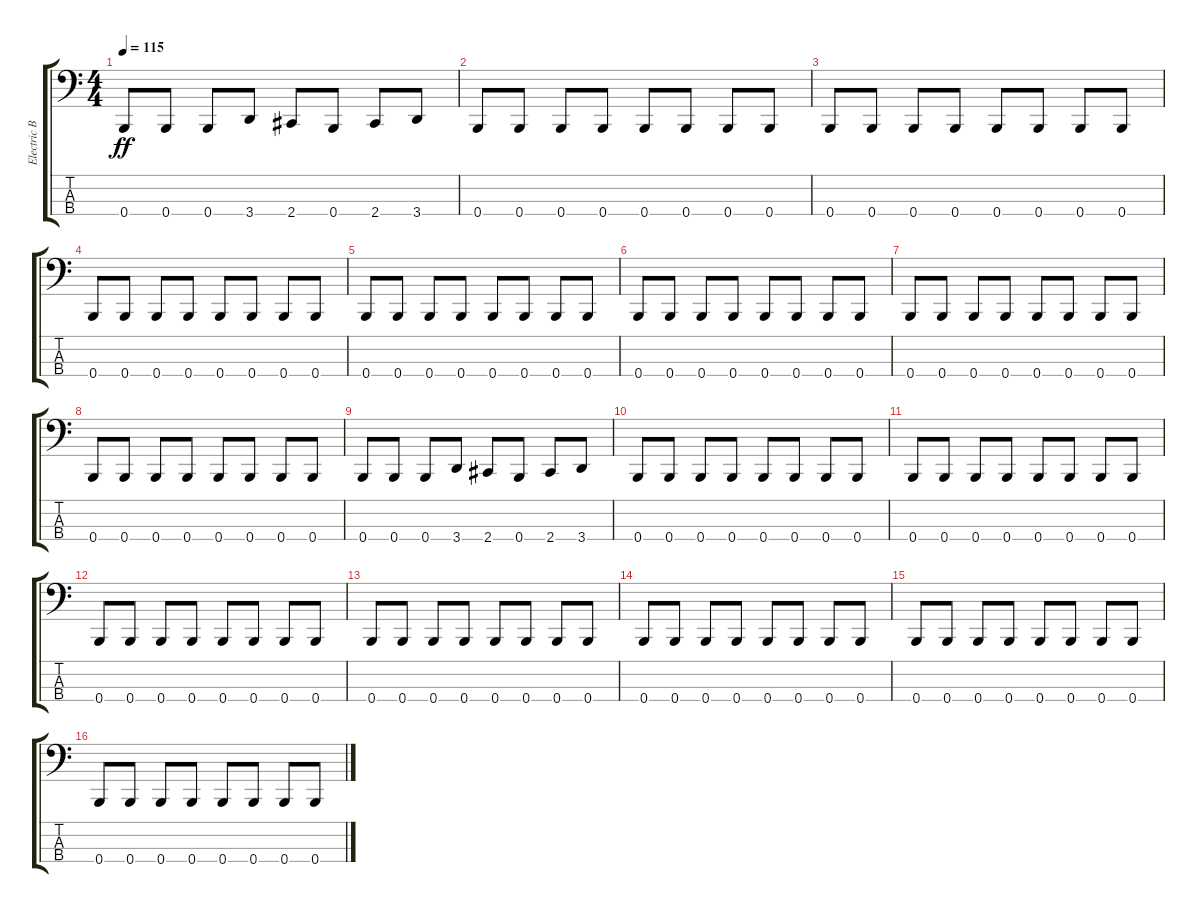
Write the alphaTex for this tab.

\track ("Electric Bass" "Electric B") {instrument electricbassfinger}
\staff {score tabs}
\tuning (D2 A1 E1 B0) {hide}
\ts (4 4)
\tempo 115
\clef f4
\ks c
0.4.8{dy ff} 0.4.8 0.4.8 3.4.8 2.4.8 0.4.8 2.4.8 3.4.8 |
0.4.8 0.4.8 0.4.8 0.4.8 0.4.8 0.4.8 0.4.8 0.4.8 |
0.4.8 0.4.8 0.4.8 0.4.8 0.4.8 0.4.8 0.4.8 0.4.8 |
0.4.8 0.4.8 0.4.8 0.4.8 0.4.8 0.4.8 0.4.8 0.4.8 |
0.4.8 0.4.8 0.4.8 0.4.8 0.4.8 0.4.8 0.4.8 0.4.8 |
0.4.8 0.4.8 0.4.8 0.4.8 0.4.8 0.4.8 0.4.8 0.4.8 |
0.4.8 0.4.8 0.4.8 0.4.8 0.4.8 0.4.8 0.4.8 0.4.8 |
0.4.8 0.4.8 0.4.8 0.4.8 0.4.8 0.4.8 0.4.8 0.4.8 |
0.4.8 0.4.8 0.4.8 3.4.8 2.4.8 0.4.8 2.4.8 3.4.8 |
0.4.8 0.4.8 0.4.8 0.4.8 0.4.8 0.4.8 0.4.8 0.4.8 |
0.4.8 0.4.8 0.4.8 0.4.8 0.4.8 0.4.8 0.4.8 0.4.8 |
0.4.8 0.4.8 0.4.8 0.4.8 0.4.8 0.4.8 0.4.8 0.4.8 |
0.4.8 0.4.8 0.4.8 0.4.8 0.4.8 0.4.8 0.4.8 0.4.8 |
0.4.8 0.4.8 0.4.8 0.4.8 0.4.8 0.4.8 0.4.8 0.4.8 |
0.4.8 0.4.8 0.4.8 0.4.8 0.4.8 0.4.8 0.4.8 0.4.8 |
0.4.8 0.4.8 0.4.8 0.4.8 0.4.8 0.4.8 0.4.8 0.4.8
